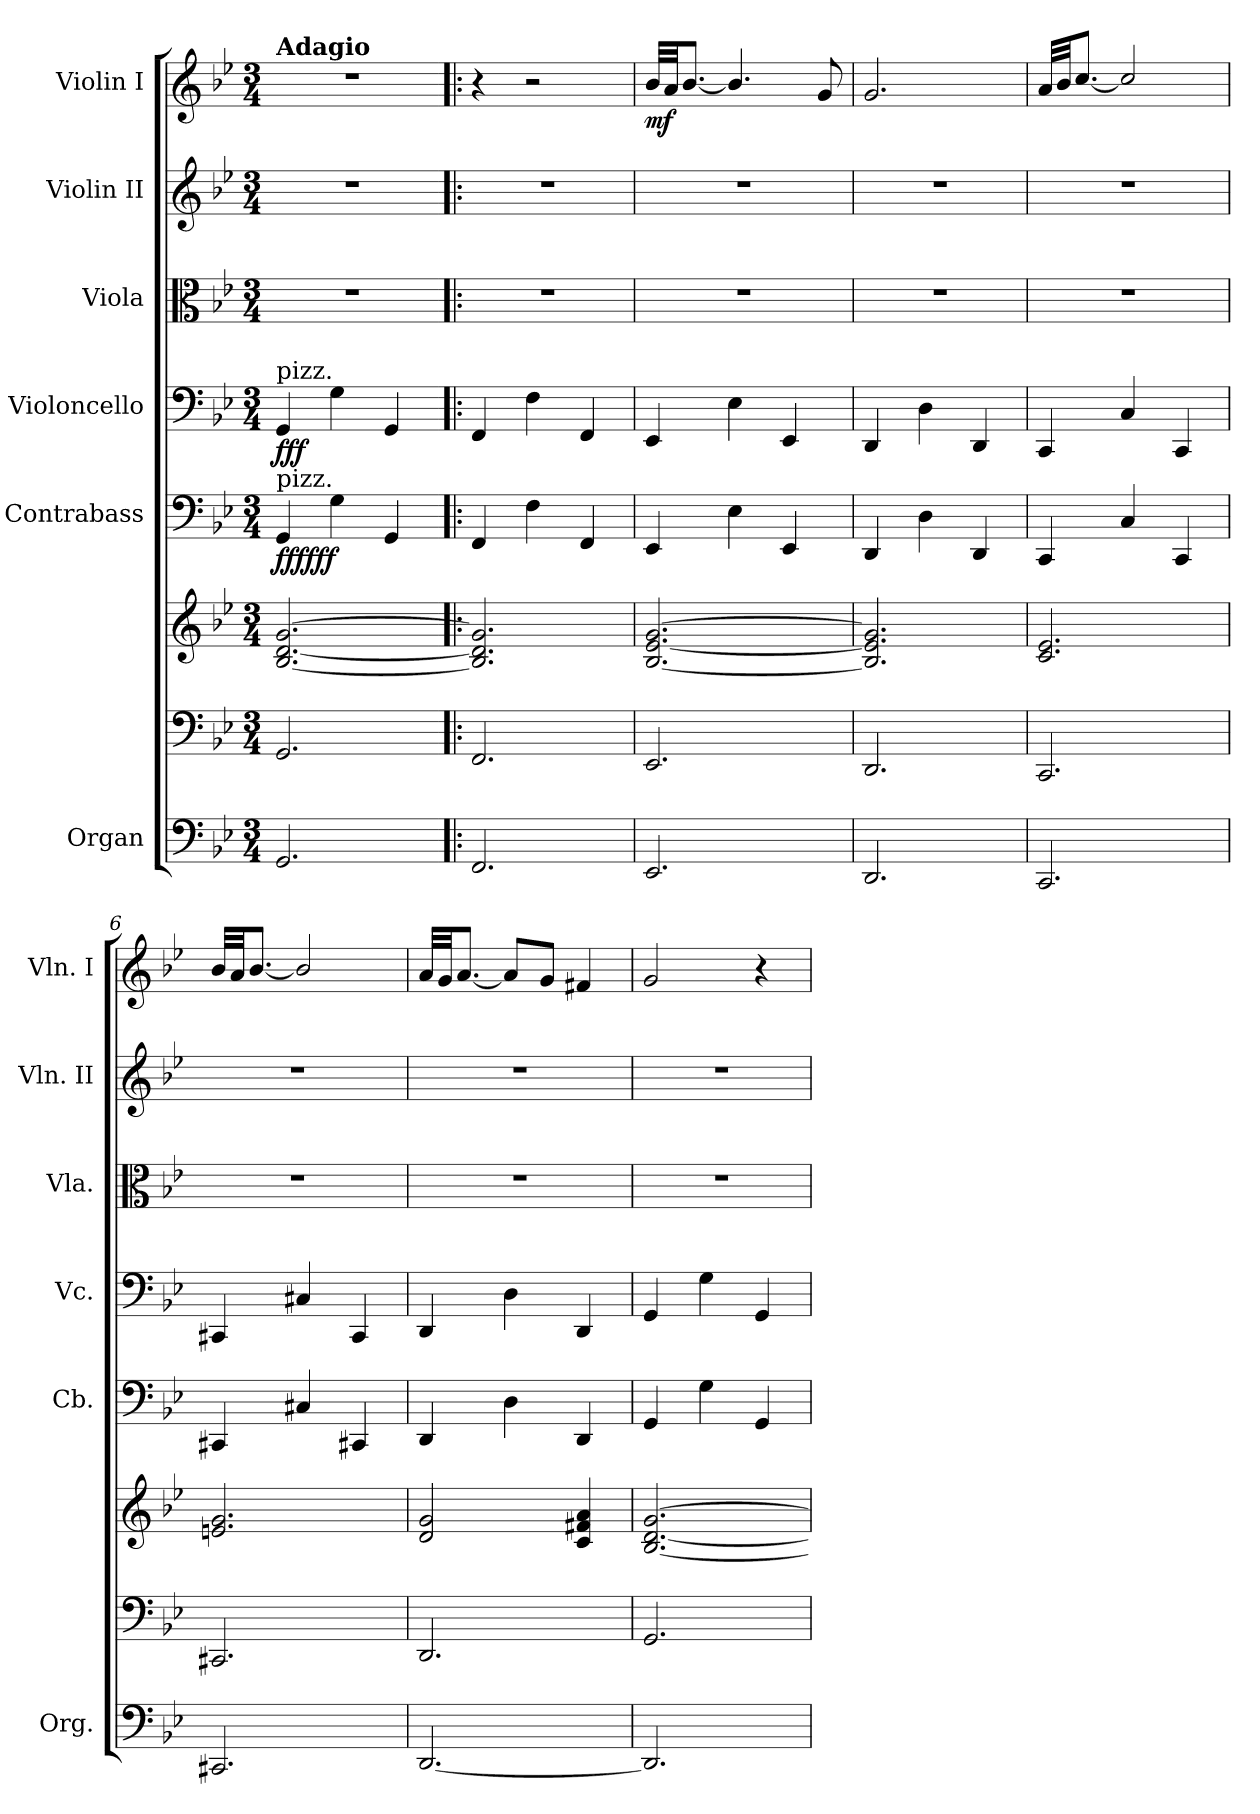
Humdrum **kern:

**kern	**kern	**kern	**dynam	**kern	**dynam	**kern	**dynam	**kern	**kern	**kern	**dynam
*part6	*part6	*part6	*part6	*part5	*part5	*part4	*part4	*part3	*part2	*part1	*part1
*staff8	*staff7	*staff6	*staff6/7/8	*staff5	*staff5	*staff4	*staff4	*staff3	*staff2	*staff1	*staff1
*I"Organ	*	*	*	*I"Contrabass	*	*I"Violoncello	*	*I"Viola	*I"Violin II	*I"Violin I	*
*I'Org.	*	*	*	*I'Cb.	*	*I'Vc.	*	*I'Vla.	*I'Vln. II	*I'Vln. I	*
*clefF4	*clefF4	*clefG2	*	*clefF4	*	*clefF4	*	*clefC3	*clefG2	*clefG2	*
*	*	*	*	*ITrd7c12	*	*	*	*	*	*	*
*k[b-e-]	*k[b-e-]	*k[b-e-]	*	*k[b-e-]	*	*k[b-e-]	*	*k[b-e-]	*k[b-e-]	*k[b-e-]	*
*M3/4	*M3/4	*M3/4	*	*M3/4	*	*M3/4	*	*M3/4	*M3/4	*M3/4	*
=1	=1	=1	=1	=1	=1	=1	=1	=1	=1	=1	=1
!	!	!	!	!	!	!	!	!	!	!LO:TX:a:B:t=Adagio	!
!	!	!	!	!	!	!LO:TX:a:t=pizz.	!	!	!	!	!
!	!	!	!	!LO:TX:a:t=pizz.	!	!	!	!	!	!	!
!	!	!	!LO:DY:b=3	!	!	!	!	!	!	!	!
!	!	!	!LO:DY:n=1:b=2	!	!	!	!	!	!	!	!
!	!	!	!LO:DY:n=2:b	!	!LO:DY:b	!	!LO:DY:b	!	!	!	!
2.GG/	2.GG/	[2.B-/ [2.d/ [2.g/	mp mf p	4GGG/	ffffff	4GG/	fff	2.r	2.r	2.r	.
.	.	.	.	4GG\	.	4G\	.	.	.	.	.
.	.	.	.	4GGG/	.	4GG/	.	.	.	.	.
=2!|:	=2!|:	=2!|:	=2!|:	=2!|:	=2!|:	=2!|:	=2!|:	=2!|:	=2!|:	=2!|:	=2!|:
2.FF/	2.FF/	2.B-/] 2.d/] 2.g/]	.	4FFF/	.	4FF/	.	2.r	2.r	4r	.
.	.	.	.	4FF\	.	4F\	.	.	.	2r	.
.	.	.	.	4FFF/	.	4FF/	.	.	.	.	.
=3	=3	=3	=3	=3	=3	=3	=3	=3	=3	=3	=3
!	!	!	!	!	!	!	!	!	!	!	!LO:DY:b
2.EE-/	2.EE-/	[2.B-/ [2.e-/ [2.g/	.	4EEE-/	.	4EE-/	.	2.r	2.r	32b-/LLL	mf
.	.	.	.	.	.	.	.	.	.	32a/JJ	.
.	.	.	.	.	.	.	.	.	.	[8.b-/J	.
.	.	.	.	4EE-\	.	4E-\	.	.	.	4.b-/]	.
.	.	.	.	4EEE-/	.	4EE-/	.	.	.	.	.
.	.	.	.	.	.	.	.	.	.	8g/	.
=4	=4	=4	=4	=4	=4	=4	=4	=4	=4	=4	=4
2.DD/	2.DD/	2.B-/] 2.e-/] 2.g/]	.	4DDD/	.	4DD/	.	2.r	2.r	2.g/	.
.	.	.	.	4DD\	.	4D\	.	.	.	.	.
.	.	.	.	4DDD/	.	4DD/	.	.	.	.	.
=5	=5	=5	=5	=5	=5	=5	=5	=5	=5	=5	=5
2.CC/	2.CC/	2.c/ 2.e-/	.	4CCC/	.	4CC/	.	2.r	2.r	32a/LLL	.
.	.	.	.	.	.	.	.	.	.	32b-/JJ	.
.	.	.	.	.	.	.	.	.	.	[8.cc/J	.
.	.	.	.	4CC/	.	4C/	.	.	.	2cc/]	.
.	.	.	.	4CCC/	.	4CC/	.	.	.	.	.
=6	=6	=6	=6	=6	=6	=6	=6	=6	=6	=6	=6
2.CC#X/	2.CC#X/	2.en/ 2.g/	.	4CCC#X/	.	4CC#X/	.	2.r	2.r	32b-/LLL	.
.	.	.	.	.	.	.	.	.	.	32a/JJ	.
.	.	.	.	.	.	.	.	.	.	[8.b-/J	.
.	.	.	.	4CC#X/	.	4C#X/	.	.	.	2b-/]	.
.	.	.	.	4CCC#X/	.	4CC#/	.	.	.	.	.
=7	=7	=7	=7	=7	=7	=7	=7	=7	=7	=7	=7
[2.DD/	2.DD/	2d/ 2g/	.	4DDD/	.	4DD/	.	2.r	2.r	32a/LLL	.
.	.	.	.	.	.	.	.	.	.	32g/JJ	.
.	.	.	.	.	.	.	.	.	.	[8.a/J	.
.	.	.	.	4DD\	.	4D\	.	.	.	8a/L]	.
.	.	.	.	.	.	.	.	.	.	8g/J	.
.	.	4c/ 4f#X/ 4a/	.	4DDD/	.	4DD/	.	.	.	4f#X/	.
!!LO:PB:g=z
=8	=8	=8	=8	=8	=8	=8	=8	=8	=8	=8	=8
2.DD/]	2.GG/	[2.B-/ [2.d/ [2.g/	.	4GGG/	.	4GG/	.	2.r	2.r	2g/	.
.	.	.	.	4GG\	.	4G\	.	.	.	.	.
.	.	.	.	4GGG/	.	4GG/	.	.	.	4r	.
=	=	=	=	=	=	=	=	=	=	=	=
*-	*-	*-	*-	*-	*-	*-	*-	*-	*-	*-	*-
